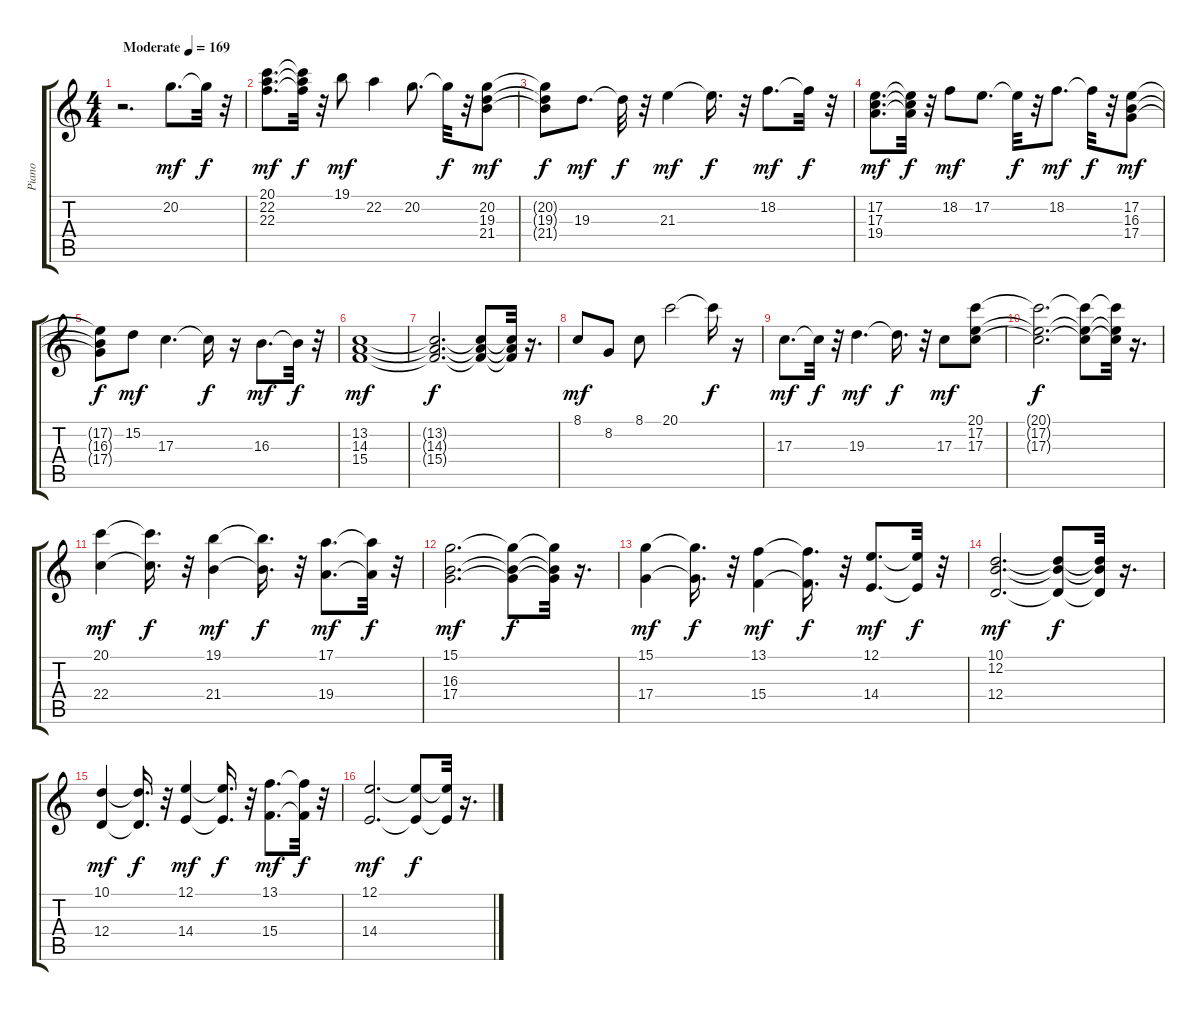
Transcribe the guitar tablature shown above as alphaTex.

\track ("Piano" "Piano") {instrument acousticgrandpiano}
\staff {score tabs}
\tuning (E4 B3 G3 D3 A2 E2) {hide}
\ts (4 4)
\tempo (169 "Moderate")
\clef g2
\ks c
r.2{d dy mf instrument acousticgrandpiano} 20.2.8{d} 20.2{t}.32{dy f} r.32 |
(20.1 22.2 22.3).8{d dy mf} (20.1{t} 22.2{t} 22.3{t}).32{dy f} r.32 19.1.8{dy mf} 22.2.4 20.2.8{d} 20.2{t}.32{dy f} r.32 (20.2 19.3 21.4).8{dy mf} |
(20.2{t} 19.3{t} 21.4{t}).8{dy f} 19.3.8{d dy mf} 19.3{t}.32{dy f} r.32 21.3.4{dy mf} 21.3{t}.16{d dy f} r.32 18.2.8{d dy mf} 18.2{t}.32{dy f} r.32 |
(17.2 17.3 19.4).8{d dy mf} (17.2{t} 17.3{t} 19.4{t}).32{dy f} r.32 18.2.8{dy mf} 17.2.8{d} 17.2{t}.32{dy f} r.32 18.2.8{d dy mf} 18.2{t}.32{dy f} r.32 (17.2 16.3 17.4).8{dy mf} |
(17.2{t} 16.3{t} 17.4{t}).8{dy f} 15.2.8{dy mf} 17.3.4{d} 17.3{t}.16{dy f} r.16 16.3.8{d dy mf} 16.3{t}.32{dy f} r.32 |
(13.2 14.3 15.4).1{dy mf} |
(13.2{t} 14.3{t} 15.4{t}).2{d dy f} (13.2{t} 14.3{t} 15.4{t}).8 (13.2{t} 14.3{t} 15.4{t}).32 r.16{d} |
8.1.8{dy mf} 8.2.8 8.1.8 20.1.2 20.1{t}.16{dy f} r.16 |
17.3.8{d dy mf} 17.3{t}.32{dy f} r.32 19.3.4{d dy mf} 19.3{t}.16{d dy f} r.32 17.3.8{dy mf} (20.1 17.2 17.3).8 |
(20.1{t} 17.2{t} 17.3{t}).2{d dy f} (20.1{t} 17.2{t} 17.3{t}).8 (20.1{t} 17.2{t} 17.3{t}).32 r.16{d} |
(20.1 22.4).4{dy mf} (20.1{t} 22.4{t}).16{d dy f} r.32 (19.1 21.4).4{dy mf} (19.1{t} 21.4{t}).16{d dy f} r.32 (17.1 19.4).8{d dy mf} (17.1{t} 19.4{t}).32{dy f} r.32 |
(15.1 16.3 17.4).2{d dy mf} (15.1{t} 16.3{t} 17.4{t}).8{dy f} (15.1{t} 16.3{t} 17.4{t}).32 r.16{d} |
(15.1 17.4).4{dy mf} (15.1{t} 17.4{t}).16{d dy f} r.32 (13.1 15.4).4{dy mf} (13.1{t} 15.4{t}).16{d dy f} r.32 (12.1 14.4).8{d dy mf} (12.1{t} 14.4{t}).32{dy f} r.32 |
(10.1 12.2 12.4).2{d dy mf} (10.1{t} 12.2{t} 12.4{t}).8{dy f} (10.1{t} 12.2{t} 12.4{t}).32 r.16{d} |
(10.1 12.4).4{dy mf} (10.1{t} 12.4{t}).16{d dy f} r.32 (12.1 14.4).4{dy mf} (12.1{t} 14.4{t}).16{d dy f} r.32 (13.1 15.4).8{d dy mf} (13.1{t} 15.4{t}).32{dy f} r.32 |
(12.1 14.4).2{d dy mf} (12.1{t} 14.4{t}).8{dy f} (12.1{t} 14.4{t}).32 r.16{d}
